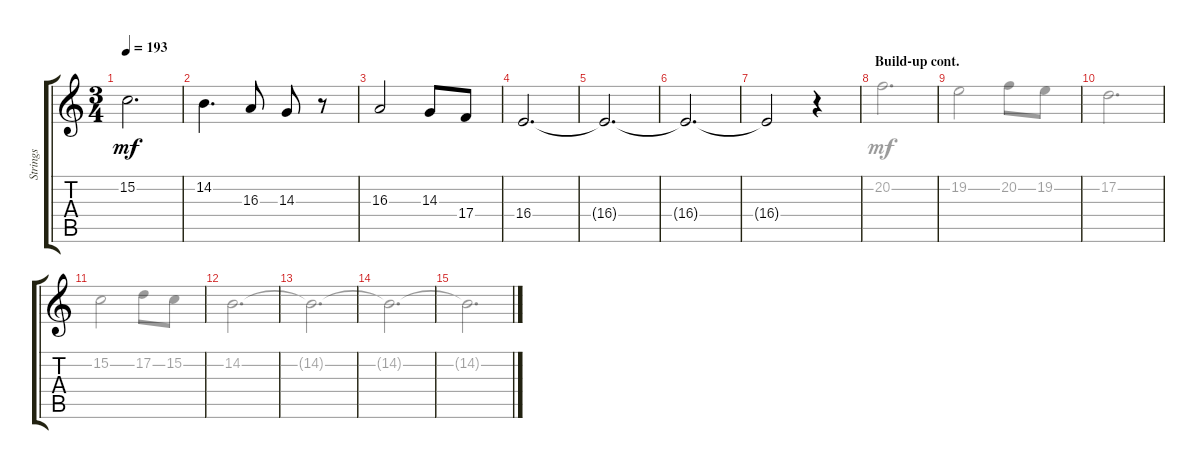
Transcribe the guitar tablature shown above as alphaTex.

\track ("Strings" "Strings") {instrument violin}
\staff {score tabs}
\tuning (D4 A3 F3 C3 G2 C2) {hide}
\voice
\ts (3 4)
\tempo 193
\clef g2
\ks c
15.2{t}.2{d dy mf} |
14.2.4{d} 16.3.8 14.3.8 r.8 |
16.3.2 14.3.8 17.4.8 |
16.4.2{d} |
16.4{t}.2{d} |
16.4{t}.2{d} |
16.4{t}.2 r.4 |
\section ("" "Build-up cont.")
|
|
|
|
|
|
|
|
\voice
\clef g2
\ottava regular
\simile none
\ks c
|
|
|
|
|
|
|
20.2.2{d} |
19.2.2 20.2.8 19.2.8 |
17.2.2{d} |
15.2.2 17.2.8 15.2.8 |
14.2.2{d} |
14.2{t}.2{d} |
14.2{t}.2{d} |
14.2{t}.2{d} |
